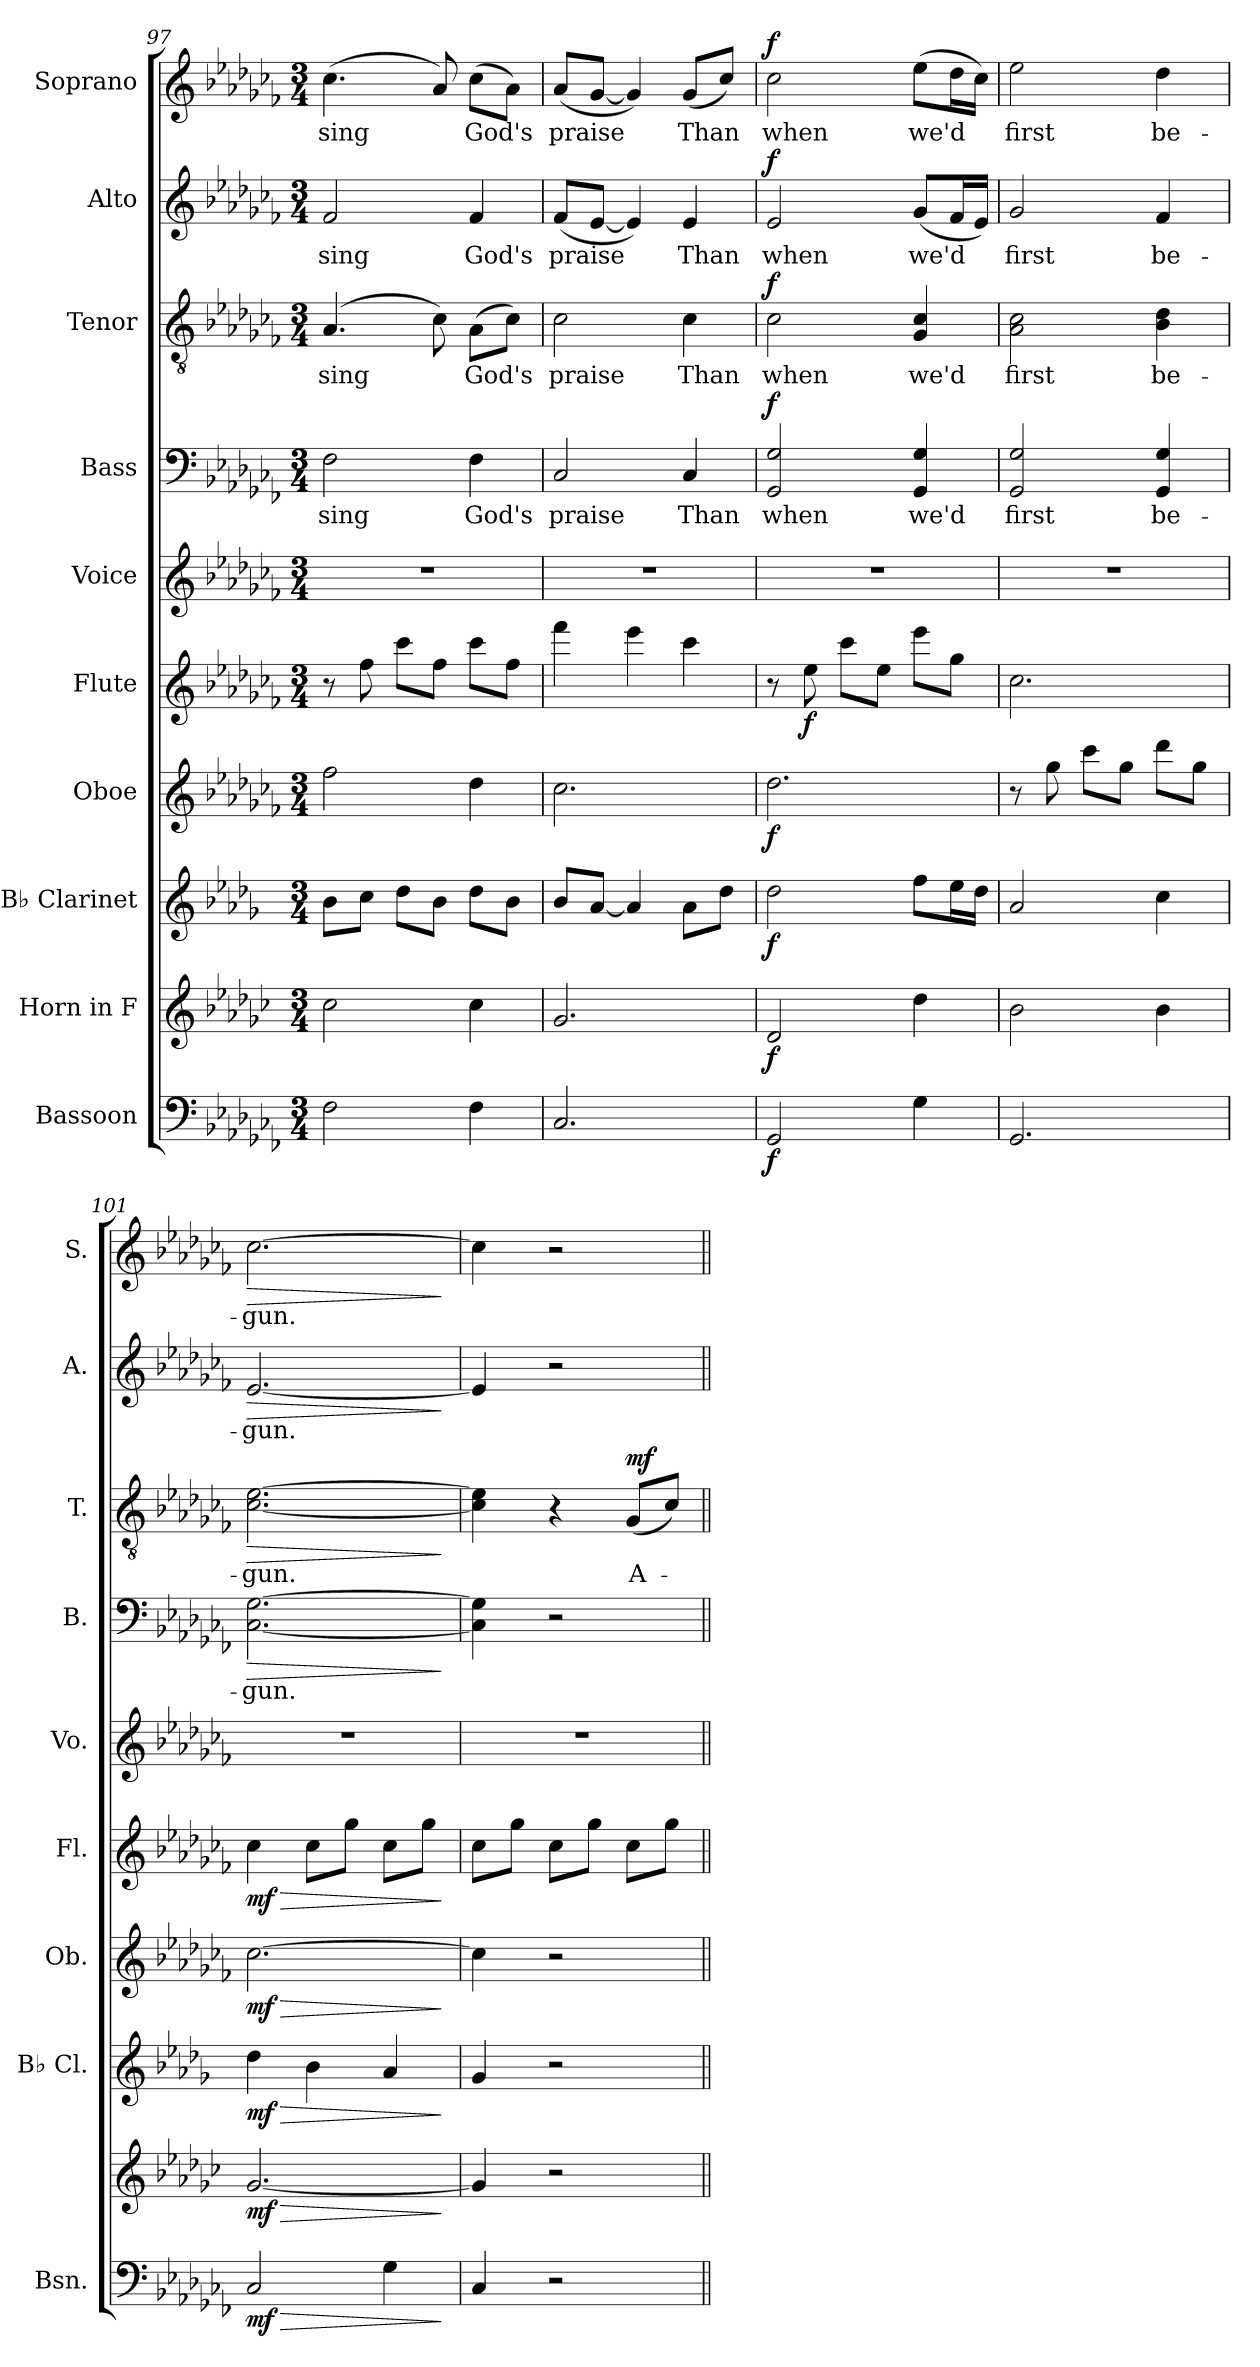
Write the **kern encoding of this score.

**kern	**dynam	**kern	**dynam	**kern	**dynam	**kern	**dynam	**kern	**dynam	**kern	**kern	**text	**dynam	**kern	**text	**dynam	**kern	**text	**dynam	**kern	**text	**dynam
*part10	*part10	*part9	*part9	*part8	*part8	*part7	*part7	*part6	*part6	*part5	*part4	*part4	*part4	*part3	*part3	*part3	*part2	*part2	*part2	*part1	*part1	*part1
*staff10	*staff10	*staff9	*staff9	*staff8	*staff8	*staff7	*staff7	*staff6	*staff6	*staff5	*staff4	*staff4	*staff4	*staff3	*staff3	*staff3	*staff2	*staff2	*staff2	*staff1	*staff1	*staff1
*I"Bassoon	*	*I"Horn in F	*	*I"B♭ Clarinet	*	*I"Oboe	*	*I"Flute	*	*I"Voice	*I"Bass	*	*	*I"Tenor	*	*	*I"Alto	*	*	*I"Soprano	*	*
*I'Bsn.	*	*	*	*I'B♭ Cl.	*	*I'Ob.	*	*I'Fl.	*	*I'Vo.	*I'B.	*	*	*I'T.	*	*	*I'A.	*	*	*I'S.	*	*
*clefF4	*	*clefG2	*	*clefG2	*	*clefG2	*	*clefG2	*	*clefG2	*clefF4	*	*	*clefGv2	*	*	*clefG2	*	*	*clefG2	*	*
*	*	*ITrd4c7	*	*ITrd1c2	*	*	*	*	*	*	*	*	*	*	*	*	*	*	*	*	*	*
*k[b-e-a-d-g-c-f-]	*	*k[b-e-a-d-g-c-f-]	*	*k[b-e-a-d-g-c-f-]	*	*k[b-e-a-d-g-c-f-]	*	*k[b-e-a-d-g-c-f-]	*	*k[b-e-a-d-g-c-f-]	*k[b-e-a-d-g-c-f-]	*	*	*k[b-e-a-d-g-c-f-]	*	*	*k[b-e-a-d-g-c-f-]	*	*	*k[b-e-a-d-g-c-f-]	*	*
*M3/4	*	*M3/4	*	*M3/4	*	*M3/4	*	*M3/4	*	*M3/4	*M3/4	*	*	*M3/4	*	*	*M3/4	*	*	*M3/4	*	*
=97	=97	=97	=97	=97	=97	=97	=97	=97	=97	=97	=97	=97	=97	=97	=97	=97	=97	=97	=97	=97	=97	=97
2F-\	.	2f-\	.	8a-\L	.	2ff-\	.	8r	.	2.r	2F-\	sing	.	(4.A-/	sing	.	2f-/	sing	.	(4.cc-\	sing	.
.	.	.	.	8b-\J	.	.	.	8ff-\	.	.	.	.	.	.	.	.	.	.	.	.	.	.
.	.	.	.	8cc-\L	.	.	.	8ccc-\L	.	.	.	.	.	.	.	.	.	.	.	.	.	.
.	.	.	.	8a-\J	.	.	.	8ff-\J	.	.	.	.	.	8c-\)	.	.	.	.	.	8a-/)	.	.
4F-\	.	4f-\	.	8cc-\L	.	4dd-\	.	8ccc-\L	.	.	4F-\	God's	.	(8A-\L	God's	.	4f-/	God's	.	(8cc-\L	God's	.
.	.	.	.	8a-\J	.	.	.	8ff-\J	.	.	.	.	.	8c-\J)	.	.	.	.	.	8a-\J)	.	.
=98	=98	=98	=98	=98	=98	=98	=98	=98	=98	=98	=98	=98	=98	=98	=98	=98	=98	=98	=98	=98	=98	=98
2.C-/	.	2.c-/	.	8a-/L	.	2.cc-\	.	4fff-\	.	2.r	2C-/	praise	.	2c-\	praise	.	(8f-/L	praise	.	(8a-/L	praise	.
.	.	.	.	[8g-/J	.	.	.	.	.	.	.	.	.	.	.	.	[8e-/J	.	.	[8g-/J	.	.
.	.	.	.	4g-/]	.	.	.	4eee-\	.	.	.	.	.	.	.	.	4e-/])	.	.	4g-/])	.	.
.	.	.	.	8g-\L	.	.	.	4ccc-\	.	.	4C-/	Than	.	4c-\	Than	.	4e-/	Than	.	(8g-/L	Than	.
.	.	.	.	8cc-\J	.	.	.	.	.	.	.	.	.	.	.	.	.	.	.	8cc-/J)	.	.
!!LO:PB:g=z
=99	=99	=99	=99	=99	=99	=99	=99	=99	=99	=99	=99	=99	=99	=99	=99	=99	=99	=99	=99	=99	=99	=99
!	!LO:DY:b	!	!LO:DY:b	!	!LO:DY:b	!	!LO:DY:b	!	!	!	!	!	!LO:DY:a	!	!	!LO:DY:a	!	!	!LO:DY:a	!	!	!LO:DY:a
2GG-/	f	2G-/	f	2cc-\	f	2.dd-\	f	8r	.	2.r	2GG-/ 2G-/	when	f	2c-\	when	f	2e-/	when	f	2cc-\	when	f
!	!	!	!	!	!	!	!	!	!LO:DY:b	!	!	!	!	!	!	!	!	!	!	!	!	!
.	.	.	.	.	.	.	.	8ee-\	f	.	.	.	.	.	.	.	.	.	.	.	.	.
.	.	.	.	.	.	.	.	8ccc-\L	.	.	.	.	.	.	.	.	.	.	.	.	.	.
.	.	.	.	.	.	.	.	8ee-\J	.	.	.	.	.	.	.	.	.	.	.	.	.	.
4G-\	.	4g-\	.	8ee-\L	.	.	.	8eee-\L	.	.	4GG-/ 4G-/	we'd	.	4G-/ 4c-/	we'd	.	(8g-/L	we'd	.	(8ee-\L	we'd	.
.	.	.	.	16dd-\L	.	.	.	8gg-\J	.	.	.	.	.	.	.	.	16f-/L	.	.	16dd-\L	.	.
.	.	.	.	16cc-\JJ	.	.	.	.	.	.	.	.	.	.	.	.	16e-/JJ)	.	.	16cc-\JJ)	.	.
=100	=100	=100	=100	=100	=100	=100	=100	=100	=100	=100	=100	=100	=100	=100	=100	=100	=100	=100	=100	=100	=100	=100
2.GG-/	.	2e-\	.	2g-/	.	8r	.	2.cc-\	.	2.r	2GG-/ 2G-/	first	.	2A-\ 2c-\	first	.	2g-/	first	.	2ee-\	first	.
.	.	.	.	.	.	8gg-\	.	.	.	.	.	.	.	.	.	.	.	.	.	.	.	.
.	.	.	.	.	.	8ccc-\L	.	.	.	.	.	.	.	.	.	.	.	.	.	.	.	.
.	.	.	.	.	.	8gg-\J	.	.	.	.	.	.	.	.	.	.	.	.	.	.	.	.
.	.	4e-\	.	4b-\	.	8ddd-\L	.	.	.	.	4GG-/ 4G-/	be-	.	4B-\ 4d-\	be-	.	4f-/	be-	.	4dd-\	be-	.
.	.	.	.	.	.	8gg-\J	.	.	.	.	.	.	.	.	.	.	.	.	.	.	.	.
=101	=101	=101	=101	=101	=101	=101	=101	=101	=101	=101	=101	=101	=101	=101	=101	=101	=101	=101	=101	=101	=101	=101
!	!LO:HP:b	!	!LO:HP:b	!	!LO:HP:b	!	!LO:HP:b	!	!LO:HP:b	!	!	!	!LO:HP:b	!	!	!LO:HP:b	!	!	!LO:HP:b	!	!	!LO:HP:b
!	!LO:DY:n=1:b	!	!LO:DY:n=1:b	!	!LO:DY:n=1:b	!	!LO:DY:n=1:b	!	!LO:DY:n=1:b	!	!	!	!	!	!	!	!	!	!	!	!	!
2C-/	> mf	[2.c-/	> mf	4cc-\	> mf	[2.cc-\	> mf	4cc-\	> mf	2.r	[2.C-\ [2.G-\	-gun.	>	[2.c-\ [2.e-\	-gun.	>	[2.e-/	-gun.	>	[2.cc-\	-gun.	>
.	.	.	.	4a-\	.	.	.	8cc-\L	.	.	.	.	.	.	.	.	.	.	.	.	.	.
.	.	.	.	.	.	.	.	8gg-\J	.	.	.	.	.	.	.	.	.	.	.	.	.	.
4G-\	.	.	.	4g-/	.	.	.	8cc-\L	.	.	.	.	.	.	.	.	.	.	.	.	.	.
.	.	.	.	.	.	.	.	8gg-\J	.	.	.	.	.	.	.	.	.	.	.	.	.	.
.	]	.	]	.	]	.	]	.	]	.	.	.	]	.	.	]	.	.	]	.	.	]
=102	=102	=102	=102	=102	=102	=102	=102	=102	=102	=102	=102	=102	=102	=102	=102	=102	=102	=102	=102	=102	=102	=102
4C-/	.	4c-/]	.	4f-/	.	4cc-\]	.	8cc-\L	.	2.r	4C-\] 4G-\]	.	.	4c-\] 4e-\]	.	.	4e-/]	.	.	4cc-\]	.	.
.	.	.	.	.	.	.	.	8gg-\J	.	.	.	.	.	.	.	.	.	.	.	.	.	.
2r	.	2r	.	2r	.	2r	.	8cc-\L	.	.	2r	.	.	4r	.	.	2r	.	.	2r	.	.
.	.	.	.	.	.	.	.	8gg-\J	.	.	.	.	.	.	.	.	.	.	.	.	.	.
!	!	!	!	!	!	!	!	!	!	!	!	!	!	!	!	!LO:DY:a	!	!	!	!	!	!
.	.	.	.	.	.	.	.	8cc-\L	.	.	.	.	.	(8G-/L	A-	mf	.	.	.	.	.	.
.	.	.	.	.	.	.	.	8gg-\J	.	.	.	.	.	8c-/J)	.	.	.	.	.	.	.	.
=||	=||	=||	=||	=||	=||	=||	=||	=||	=||	=||	=||	=||	=||	=||	=||	=||	=||	=||	=||	=||	=||	=||
*-	*-	*-	*-	*-	*-	*-	*-	*-	*-	*-	*-	*-	*-	*-	*-	*-	*-	*-	*-	*-	*-	*-
